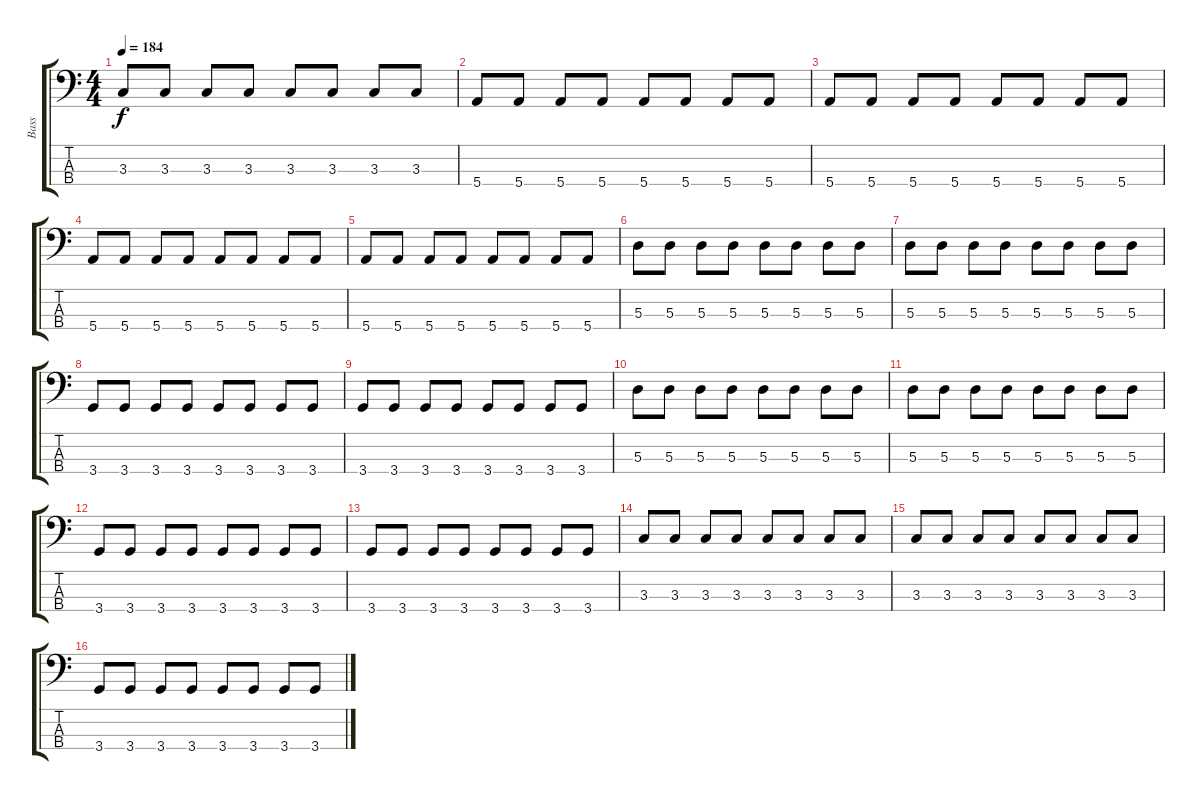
\track ("Bass" "Bass") {instrument electricbassfinger}
\staff {score tabs}
\tuning (G2 D2 A1 E1) {hide}
\ts (4 4)
\tempo 184
\clef f4
\ks c
3.3.8{dy f} 3.3.8 3.3.8 3.3.8 3.3.8 3.3.8 3.3.8 3.3.8 |
5.4.8 5.4.8 5.4.8 5.4.8 5.4.8 5.4.8 5.4.8 5.4.8 |
5.4.8 5.4.8 5.4.8 5.4.8 5.4.8 5.4.8 5.4.8 5.4.8 |
5.4.8 5.4.8 5.4.8 5.4.8 5.4.8 5.4.8 5.4.8 5.4.8 |
5.4.8 5.4.8 5.4.8 5.4.8 5.4.8 5.4.8 5.4.8 5.4.8 |
5.3.8 5.3.8 5.3.8 5.3.8 5.3.8 5.3.8 5.3.8 5.3.8 |
5.3.8 5.3.8 5.3.8 5.3.8 5.3.8 5.3.8 5.3.8 5.3.8 |
3.4.8 3.4.8 3.4.8 3.4.8 3.4.8 3.4.8 3.4.8 3.4.8 |
3.4.8 3.4.8 3.4.8 3.4.8 3.4.8 3.4.8 3.4.8 3.4.8 |
5.3.8 5.3.8 5.3.8 5.3.8 5.3.8 5.3.8 5.3.8 5.3.8 |
5.3.8 5.3.8 5.3.8 5.3.8 5.3.8 5.3.8 5.3.8 5.3.8 |
3.4.8 3.4.8 3.4.8 3.4.8 3.4.8 3.4.8 3.4.8 3.4.8 |
3.4.8 3.4.8 3.4.8 3.4.8 3.4.8 3.4.8 3.4.8 3.4.8 |
3.3.8 3.3.8 3.3.8 3.3.8 3.3.8 3.3.8 3.3.8 3.3.8 |
3.3.8 3.3.8 3.3.8 3.3.8 3.3.8 3.3.8 3.3.8 3.3.8 |
3.4.8 3.4.8 3.4.8 3.4.8 3.4.8 3.4.8 3.4.8 3.4.8
